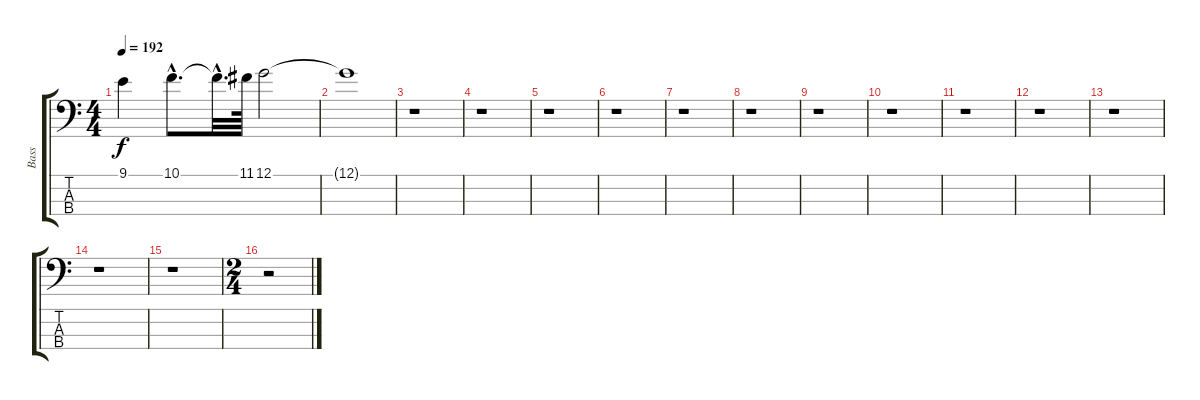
\track ("Bass" "Bass") {instrument electricbassfinger}
\staff {score tabs}
\tuning (G2 D2 A1 E1) {hide}
\ts (4 4)
\tempo 192
\clef f4
\ks c
9.1.4{dy f} 10.1{hac}.8{d} 10.1{hac t}.32{d} 11.1.64 12.1.2 |
12.1{t}.1 |
r.1 |
r.1 |
r.1 |
r.1 |
r.1 |
r.1 |
r.1 |
r.1 |
r.1 |
r.1 |
r.1 |
r.1 |
r.1 |
\ts (2 4)
r.2
